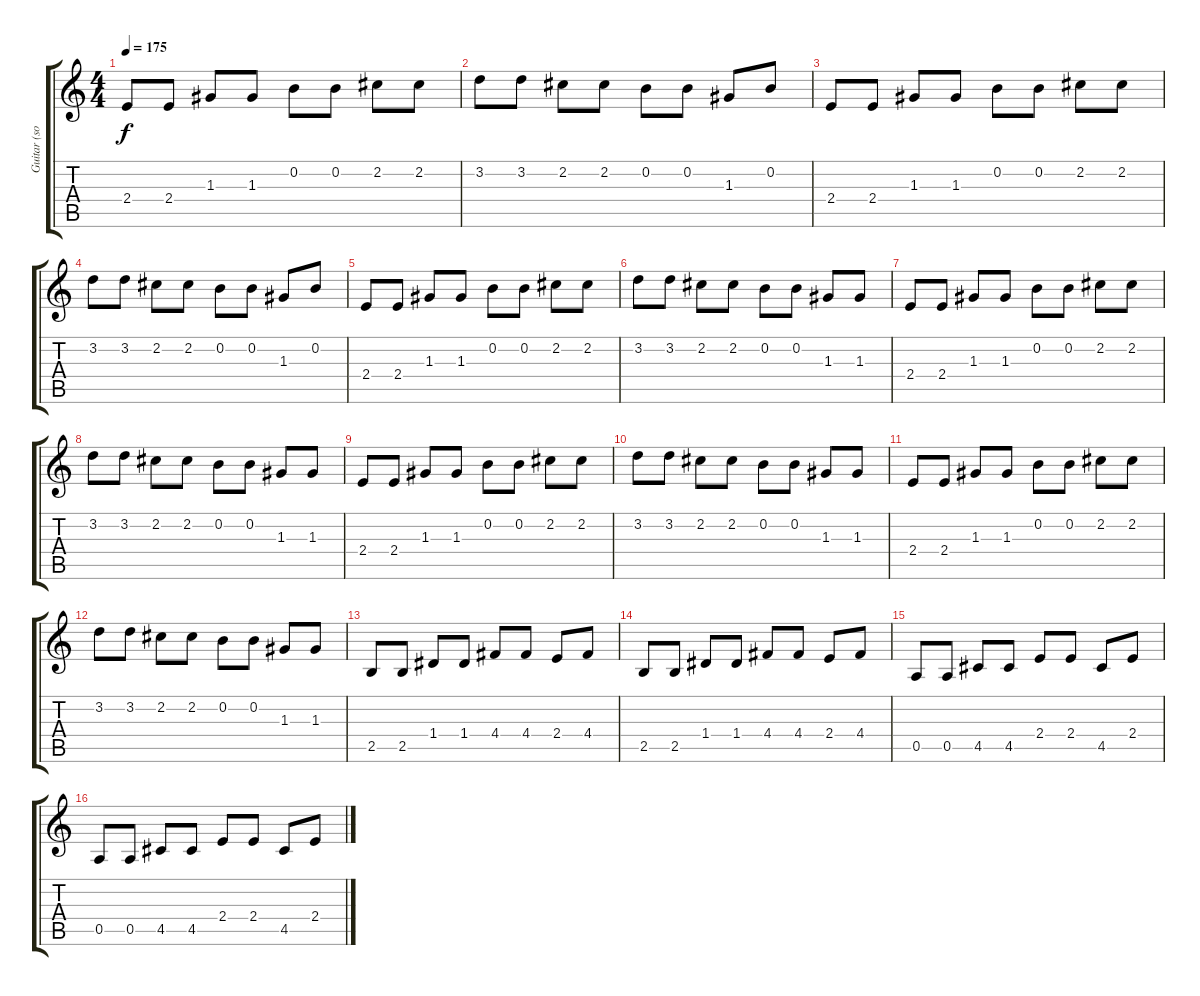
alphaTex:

\track ("Guitar (solo)" "Guitar (so") {instrument distortionguitar}
\staff {score tabs}
\tuning (E4 B3 G3 D3 A2 E2) {hide}
\ts (4 4)
\tempo 175
\clef g2
\ks c
2.4.8{dy f} 2.4.8 1.3.8 1.3.8 0.2.8 0.2.8 2.2.8 2.2.8 |
3.2.8 3.2.8 2.2.8 2.2.8 0.2.8 0.2.8 1.3.8 0.2.8 |
2.4.8 2.4.8 1.3.8 1.3.8 0.2.8 0.2.8 2.2.8 2.2.8 |
3.2.8 3.2.8 2.2.8 2.2.8 0.2.8 0.2.8 1.3.8 0.2.8 |
2.4.8 2.4.8 1.3.8 1.3.8 0.2.8 0.2.8 2.2.8 2.2.8 |
3.2.8 3.2.8 2.2.8 2.2.8 0.2.8 0.2.8 1.3.8 1.3.8 |
2.4.8 2.4.8 1.3.8 1.3.8 0.2.8 0.2.8 2.2.8 2.2.8 |
3.2.8 3.2.8 2.2.8 2.2.8 0.2.8 0.2.8 1.3.8 1.3.8 |
2.4.8 2.4.8 1.3.8 1.3.8 0.2.8 0.2.8 2.2.8 2.2.8 |
3.2.8 3.2.8 2.2.8 2.2.8 0.2.8 0.2.8 1.3.8 1.3.8 |
2.4.8 2.4.8 1.3.8 1.3.8 0.2.8 0.2.8 2.2.8 2.2.8 |
3.2.8 3.2.8 2.2.8 2.2.8 0.2.8 0.2.8 1.3.8 1.3.8 |
2.5.8 2.5.8 1.4.8 1.4.8 4.4.8 4.4.8 2.4.8 4.4.8 |
2.5.8 2.5.8 1.4.8 1.4.8 4.4.8 4.4.8 2.4.8 4.4.8 |
0.5.8 0.5.8 4.5.8 4.5.8 2.4.8 2.4.8 4.5.8 2.4.8 |
0.5.8 0.5.8 4.5.8 4.5.8 2.4.8 2.4.8 4.5.8 2.4.8
